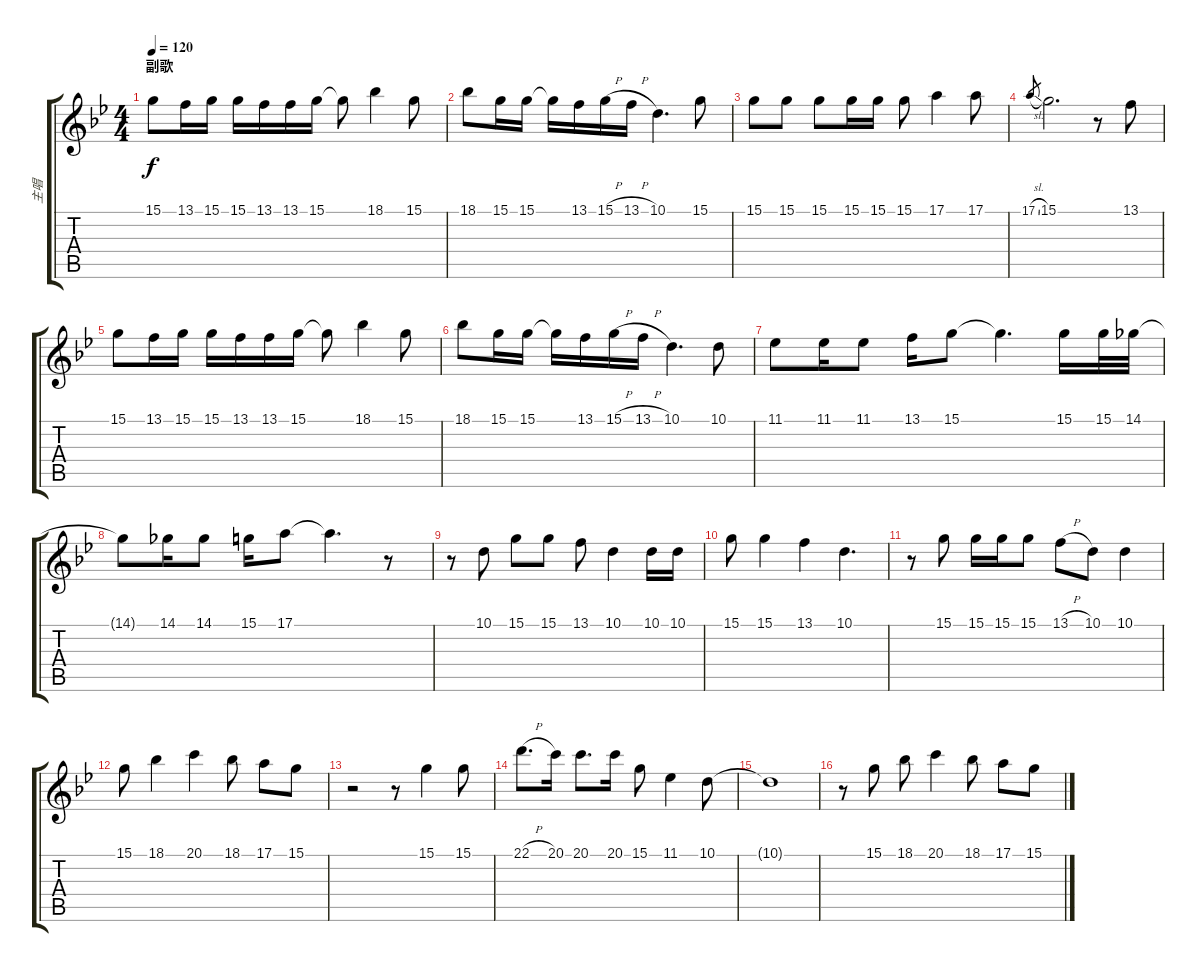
\track ("主唱" "主唱") {instrument flute}
\staff {score tabs}
\tuning (E4 B3 G3 D3 A2 E2) {hide}
\ts (4 4)
\section ("" "副歌")
\tempo 120
\clef g2
\ks bb
15.1.8{dy f} 13.1.16 15.1.16 15.1.16 13.1.16 13.1.16 15.1.16 15.1{t}.8 18.1.4 15.1.8 |
18.1.8 15.1.16 15.1.16 15.1{t}.16 13.1.16 15.1{h}.16 13.1{h}.16 10.1.4{d} 15.1.8 |
15.1.8 15.1.8 15.1.8 15.1.16 15.1.16 15.1.8 17.1.4 17.1.8 |
17.1{sl}.8{gr} 15.1.2{d} r.8 13.1.8 |
15.1.8 13.1.16 15.1.16 15.1.16 13.1.16 13.1.16 15.1.16 15.1{t}.8 18.1.4 15.1.8 |
18.1.8 15.1.16 15.1.16 15.1{t}.16 13.1.16 15.1{h}.16 13.1{h}.16 10.1.4{d} 10.1.8 |
11.1.8 11.1.16 11.1.8 13.1.16 15.1.8 15.1{t}.4{d} 15.1.16 15.1.32 14.1.32 |
14.1{t}.8 14.1.16 14.1.8 15.1.16 17.1.8 17.1{t}.4{d} r.8 |
r.8 10.1.8 15.1.8 15.1.8 13.1.8 10.1.4 10.1.16 10.1.16 |
15.1.8 15.1.4 13.1.4 10.1.4{d} |
r.8 15.1.8 15.1.16 15.1.16 15.1.8 13.1{h}.8 10.1.8 10.1.4 |
15.1.8 18.1.4 20.1.4 18.1.8 17.1.8 15.1.8 |
r.2 r.8 15.1.4 15.1.8 |
22.1{h}.8{d} 20.1.16 20.1.8{d} 20.1.16 15.1.8 11.1.4 10.1.8 |
10.1{t}.1 |
r.8 15.1.8 18.1.8 20.1.4 18.1.8 17.1.8 15.1.8
